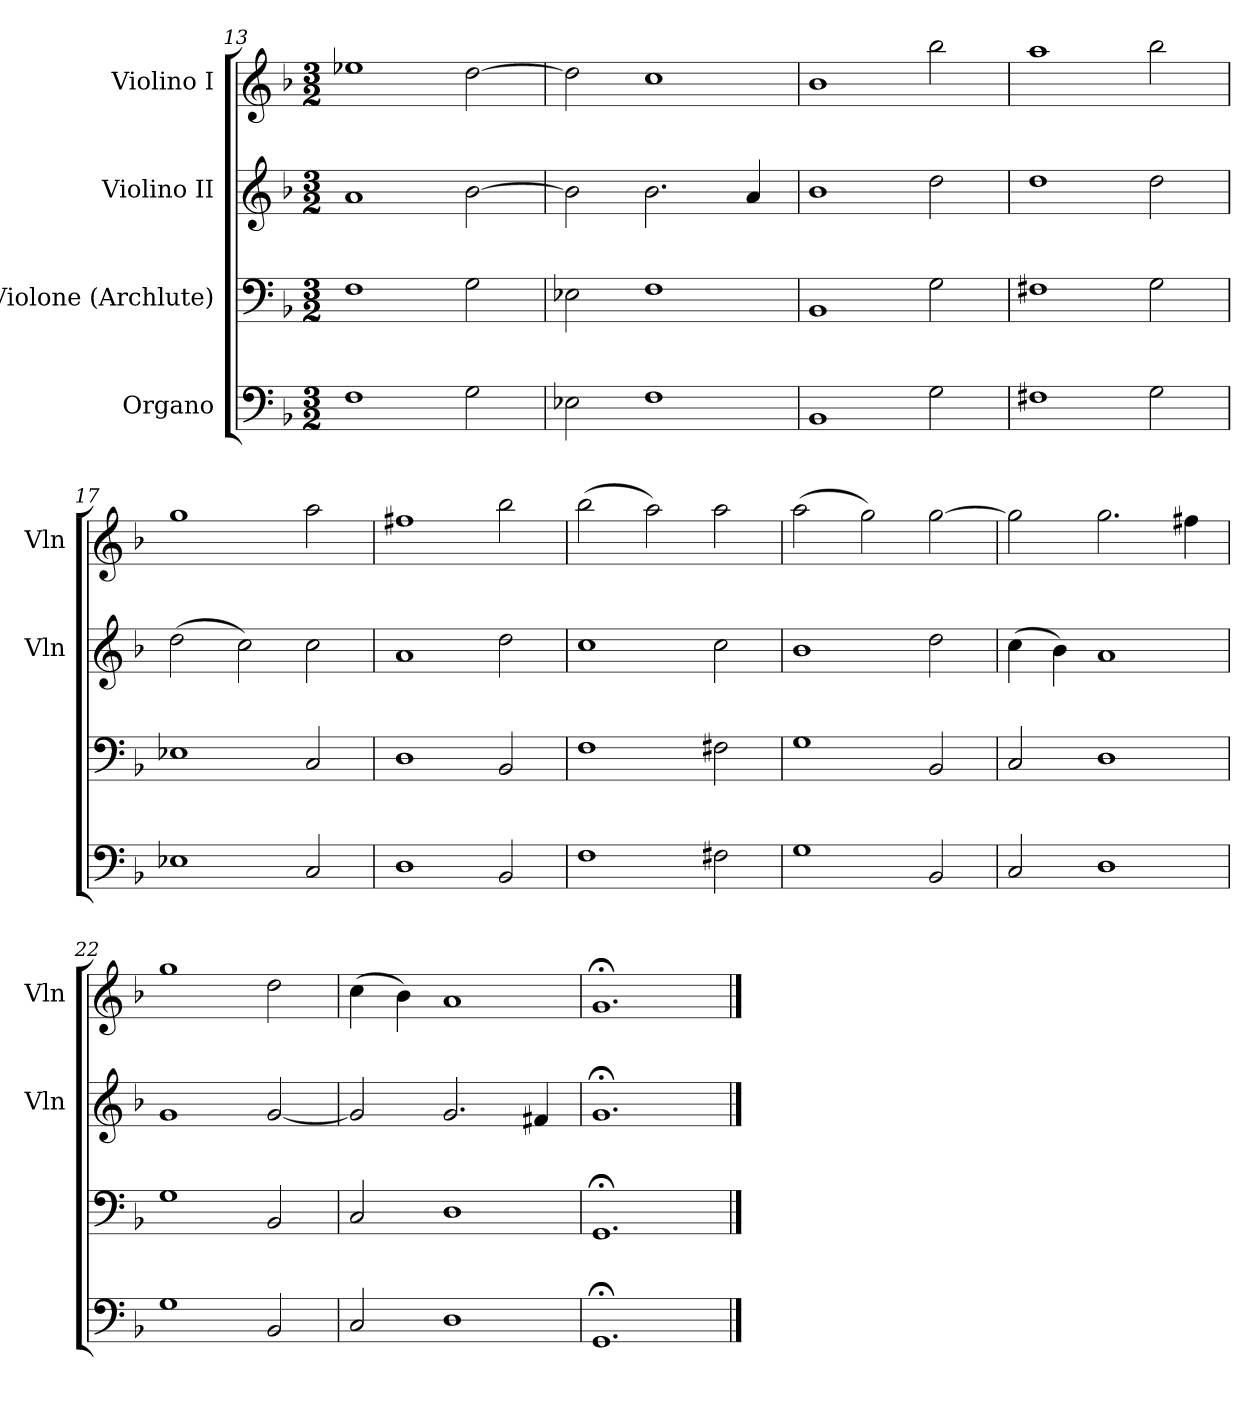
**kern	**kern	**kern	**kern
*part4	*part3	*part2	*part1
*staff4	*staff3	*staff2	*staff1
*I"Organo	*I"Violone (Archlute)	*I"Violino II	*I"Violino I
*	*	*I'Vln	*I'Vln
*clefF4	*clefF4	*clefG2	*clefG2
*k[b-]	*k[b-]	*k[b-]	*k[b-]
*M3/2	*M3/2	*M3/2	*M3/2
=13	=13	=13	=13
1F\	1F\	1a/	1ee-X\
2G\	2G\	[2b-\	[2dd\
=14	=14	=14	=14
2E-X\	2E-X\	2b-\]	2dd\]
1F\	1F\	2.b-\	1cc\
.	.	4a/	.
=15	=15	=15	=15
1BB-/	1BB-/	1b-\	1b-\
2G\	2G\	2dd\	2bb-\
=16	=16	=16	=16
1F#X\	1F#X\	1dd\	1aa\
2G\	2G\	2dd\	2bb-\
=17	=17	=17	=17
1E-X\	1E-X\	(2dd\	1gg\
.	.	2cc\)	.
2C/	2C/	2cc\	2aa\
=18	=18	=18	=18
1D\	1D\	1a/	1ff#X\
2BB-/	2BB-/	2dd\	2bb-\
=19	=19	=19	=19
1F\	1F\	1cc\	(2bb-\
.	.	.	2aa\)
2F#X\	2F#X\	2cc\	2aa\
=20	=20	=20	=20
1G\	1G\	1b-\	(2aa\
.	.	.	2gg\)
2BB-/	2BB-/	2dd\	[2gg\
=21	=21	=21	=21
2C/	2C/	(4cc\	2gg\]
.	.	4b-\)	.
1D\	1D\	1a/	2.gg\
.	.	.	4ff#X\
=22	=22	=22	=22
1G\	1G\	1g/	1gg\
2BB-/	2BB-/	[2g/	2dd\
=23	=23	=23	=23
2C/	2C/	2g/]	(4cc\
.	.	.	4b-\)
1D\	1D\	2.g/	1a/
.	.	4f#X/	.
=24	=24	=24	=24
1.GG;</	1.GG;</	1.g;</	1.g;</
==	==	==	==
*-	*-	*-	*-
